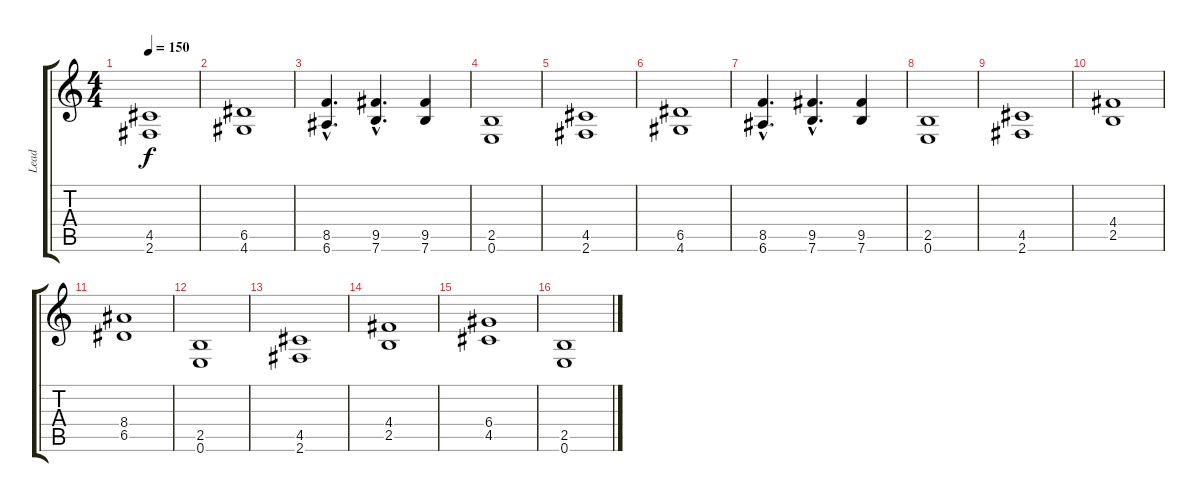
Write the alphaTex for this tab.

\track ("Lead" "Lead") {instrument overdrivenguitar}
\staff {score tabs}
\tuning (E4 B3 G3 D3 A2 E2) {hide}
\ts (4 4)
\tempo 150
\clef g2
\ks c
(4.5 2.6).1{dy f} |
(6.5 4.6).1 |
(8.5{hac} 6.6{hac}).4{d} (9.5{hac} 7.6{hac}).4{d} (9.5 7.6).4 |
(2.5 0.6).1 |
(4.5 2.6).1 |
(6.5 4.6).1 |
(8.5{hac} 6.6{hac}).4{d} (9.5{hac} 7.6{hac}).4{d} (9.5 7.6).4 |
(2.5 0.6).1 |
(4.5 2.6).1 |
(4.4 2.5).1 |
(8.4 6.5).1 |
(2.5 0.6).1 |
(4.5 2.6).1 |
(4.4 2.5).1 |
(6.4 4.5).1 |
(2.5 0.6).1
